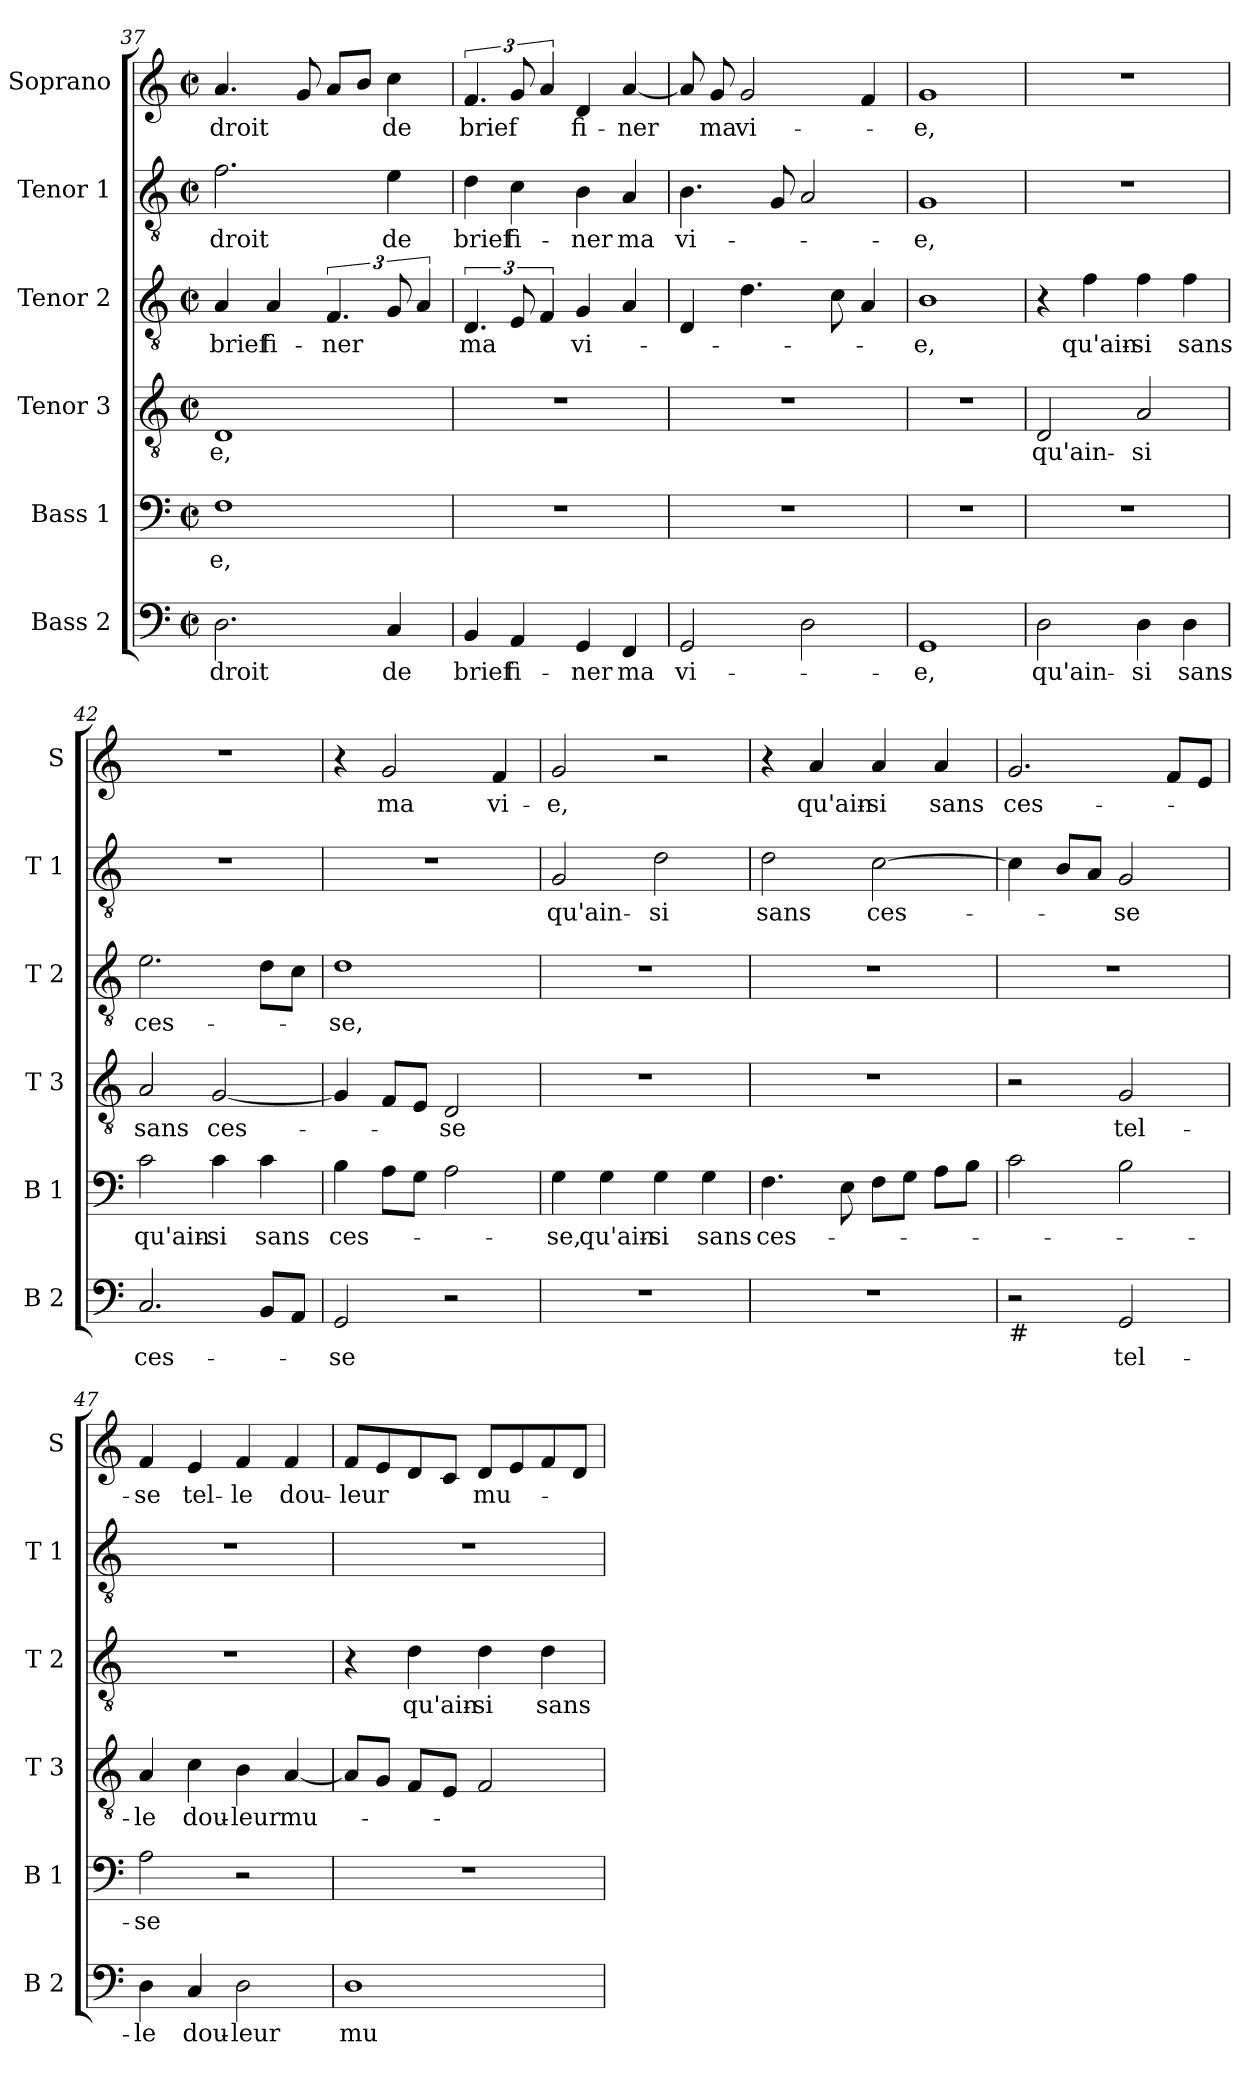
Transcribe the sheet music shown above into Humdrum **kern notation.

**kern	**text	**kern	**text	**kern	**text	**kern	**text	**kern	**text	**kern	**text
*part6	*part6	*part5	*part5	*part4	*part4	*part3	*part3	*part2	*part2	*part1	*part1
*staff6	*staff6	*staff5	*staff5	*staff4	*staff4	*staff3	*staff3	*staff2	*staff2	*staff1	*staff1
*I"Bass 2	*	*I"Bass 1	*	*I"Tenor 3	*	*I"Tenor 2	*	*I"Tenor 1	*	*I"Soprano	*
*I'B 2	*	*I'B 1	*	*I'T 3	*	*I'T 2	*	*I'T 1	*	*I'S	*
*clefF4	*	*clefF4	*	*clefGv2	*	*clefGv2	*	*clefGv2	*	*clefG2	*
*k[]	*	*k[]	*	*k[]	*	*k[]	*	*k[]	*	*k[]	*
*C:	*	*C:	*	*C:	*	*C:	*	*C:	*	*C:	*
*M2/2	*	*M2/2	*	*M2/2	*	*M2/2	*	*M2/2	*	*M2/2	*
*met(c|)	*	*met(c|)	*	*met(c|)	*	*met(c|)	*	*met(c|)	*	*met(c|)	*
=37	=37	=37	=37	=37	=37	=37	=37	=37	=37	=37	=37
2.D\	-droit	1F	-e,	1D	-e,	4A/	brief	2.f\	-droit	4.a/	-droit
.	.	.	.	.	.	4A/	fi-	.	.	.	.
.	.	.	.	.	.	.	.	.	.	8g/	.
.	.	.	.	.	.	6.F/	-ner	.	.	8a/L	.
.	.	.	.	.	.	.	.	.	.	8b/J	.
4C/	de	.	.	.	.	12G/	.	4e\	de	4cc\	de
.	.	.	.	.	.	6A/	.	.	.	.	.
=38	=38	=38	=38	=38	=38	=38	=38	=38	=38	=38	=38
4BB/	brief	1r	.	1r	.	6.D/	ma	4d\	brief	6.f/	brief
4AA/	fi-	.	.	.	.	12E/	.	4c\	fi-	12g/	.
.	.	.	.	.	.	6F/	.	.	.	6a/	.
4GG/	-ner	.	.	.	.	4G/	vi-	4B\	-ner	4d/	fi-
4FF/	ma	.	.	.	.	4A/	.	4A/	ma	[4a/	-ner
!!LO:LB:g=z
=39	=39	=39	=39	=39	=39	=39	=39	=39	=39	=39	=39
2GG/	vi-	1r	.	1r	.	4D/	.	4.B\	vi-	8a/]	.
.	.	.	.	.	.	.	.	.	.	8g/	ma
.	.	.	.	.	.	4.d\	.	.	.	2g/	vi-
.	.	.	.	.	.	.	.	8G/	.	.	.
2D\	.	.	.	.	.	.	.	2A/	.	.	.
.	.	.	.	.	.	8c\	.	.	.	.	.
.	.	.	.	.	.	4A/	.	.	.	4f/	.
=40	=40	=40	=40	=40	=40	=40	=40	=40	=40	=40	=40
1GG	-e,	1r	.	1r	.	1B	-e,	1G	-e,	1g	-e,
=41	=41	=41	=41	=41	=41	=41	=41	=41	=41	=41	=41
2D\	qu'ain-	1r	.	2D/	qu'ain-	4r	.	1r	.	1r	.
.	.	.	.	.	.	4f\	qu'ain-	.	.	.	.
4D\	-si	.	.	2A/	-si	4f\	-si	.	.	.	.
4D\	sans	.	.	.	.	4f\	sans	.	.	.	.
=42	=42	=42	=42	=42	=42	=42	=42	=42	=42	=42	=42
2.C/	ces-	2c\	qu'ain-	2A/	sans	2.e\	ces-	1r	.	1r	.
.	.	4c\	-si	[2G/	ces-	.	.	.	.	.	.
8BB/L	.	4c\	sans	.	.	8d\L	.	.	.	.	.
8AA/J	.	.	.	.	.	8c\J	.	.	.	.	.
=43	=43	=43	=43	=43	=43	=43	=43	=43	=43	=43	=43
2GG/	-se	4B\	ces-	4G/]	.	1d	-se,	1r	.	4r	.
.	.	8A\L	.	8F/L	.	.	.	.	.	2g/	ma
.	.	8G\J	.	8E/J	.	.	.	.	.	.	.
2r	.	2A\	.	2D/	-se	.	.	.	.	.	.
.	.	.	.	.	.	.	.	.	.	4f/	vi-
=44	=44	=44	=44	=44	=44	=44	=44	=44	=44	=44	=44
1r	.	4G\	-se,	1r	.	1r	.	2G/	qu'ain-	2g/	-e,
.	.	4G\	qu'ain-	.	.	.	.	.	.	.	.
.	.	4G\	-si	.	.	.	.	2d\	-si	2r	.
.	.	4G\	sans	.	.	.	.	.	.	.	.
!!LO:PB:g=z
=45	=45	=45	=45	=45	=45	=45	=45	=45	=45	=45	=45
1r	.	4.F\	ces-	1r	.	1r	.	2d\	sans	4r	.
.	.	.	.	.	.	.	.	.	.	4a/	qu'ain-
.	.	8E\	.	.	.	.	.	.	.	.	.
.	.	8F\L	.	.	.	.	.	[2c\	ces-	4a/	-si
.	.	8G\J	.	.	.	.	.	.	.	.	.
.	.	8A\L	.	.	.	.	.	.	.	4a/	sans
.	.	8B\J	.	.	.	.	.	.	.	.	.
=46	=46	=46	=46	=46	=46	=46	=46	=46	=46	=46	=46
!LO:TX:b:t=#	!	!	!	!	!	!	!	!	!	!	!
2r	.	2c\	.	2r	.	1r	.	4c\]	.	2.g/	ces-
.	.	.	.	.	.	.	.	8B/L	.	.	.
.	.	.	.	.	.	.	.	8A/J	.	.	.
2GG/	tel-	2B\	.	2G/	tel-	.	.	2G/	-se	.	.
.	.	.	.	.	.	.	.	.	.	8f/L	.
.	.	.	.	.	.	.	.	.	.	8e/J	.
=47	=47	=47	=47	=47	=47	=47	=47	=47	=47	=47	=47
4D\	-le	2A\	-se	4A/	-le	1r	.	1r	.	4f/	-se
4C/	dou-	.	.	4c\	dou-	.	.	.	.	4e/	tel-
2D\	-leur	2r	.	4B\	-leur	.	.	.	.	4f/	-le
.	.	.	.	[4A/	mu-	.	.	.	.	4f/	dou-
=48	=48	=48	=48	=48	=48	=48	=48	=48	=48	=48	=48
1D	mu-	1r	.	8A/L]	.	4r	.	1r	.	8f/L	-leur
.	.	.	.	8G/J	.	.	.	.	.	8e/	.
.	.	.	.	8F/L	.	4d\	qu'ain-	.	.	8d/	.
.	.	.	.	8E/J	.	.	.	.	.	8c/J	.
.	.	.	.	2F/	.	4d\	-si	.	.	8d/L	mu-
.	.	.	.	.	.	.	.	.	.	8e/	.
.	.	.	.	.	.	4d\	sans	.	.	8f/	.
.	.	.	.	.	.	.	.	.	.	8d/J	.
=	=	=	=	=	=	=	=	=	=	=	=
*-	*-	*-	*-	*-	*-	*-	*-	*-	*-	*-	*-
